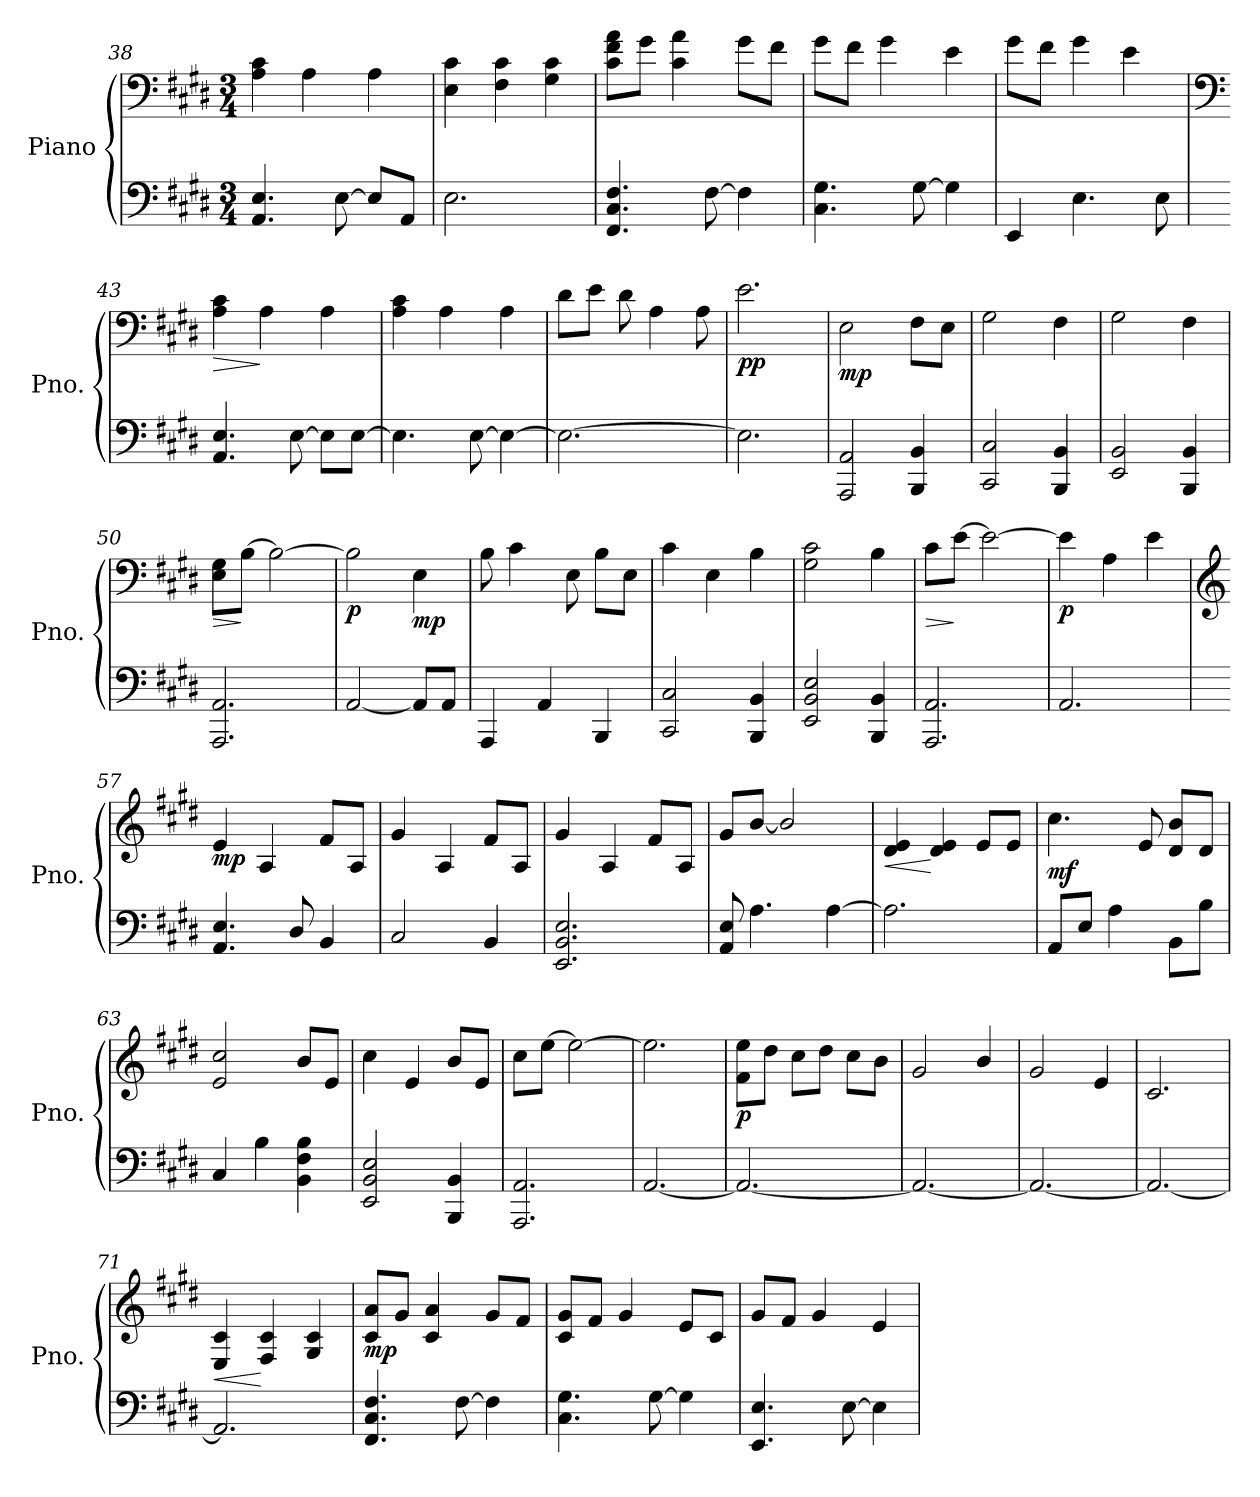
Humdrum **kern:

**kern	**kern	**dynam
*part1	*part1	*part1
*staff2	*staff1	*staff1/2
*I"Piano	*	*
*I'Pno.	*	*
*clefF4	*clefF4	*
*k[f#c#g#d#]	*k[f#c#g#d#]	*
*E:	*E:	*
*M3/4	*M3/4	*
=38	=38	=38
4.E/ 4.AA/	4c#\ 4A\	.
.	4A\	.
[>8E\	.	.
8E/L]	4A\	.
8AA/J	.	.
=39	=39	=39
2.E\	4c#\ 4E\	.
.	4c#\ 4F#\	.
.	4c#\ 4G#\	.
!!LO:LB:g=z
=40	=40	=40
4.F#/ 4.C#/ 4.FF#/	8a\ 8f#\ 8c#\L	.
.	8g#\J	.
.	4a\ 4c#\	.
[>8F#\	.	.
4F#\]	8g#\L	.
.	8f#\J	.
=41	=41	=41
4.G#\ 4.C#\	8g#\L	.
.	8f#\J	.
.	4g#\	.
[>8G#\	.	.
4G#\]	4e\	.
=42	=42	=42
4EE/	8g#\L	.
.	8f#\J	.
4.E\	4g#\	.
.	4e\	.
8E\	.	.
=43	=43	=43
*	*clefF4	*
!	!	!LO:HP:b
4.E/ 4.AA/	4c#\ 4A\	>
.	4A\	]
[>8E\	.	.
8E\L]	4A\	.
[>8E\J	.	.
=44	=44	=44
4.E\]	4c#\ 4A\	.
.	4A\	.
[>8E\	.	.
4E\_>	4A\	.
!!LO:LB:g=z
=45	=45	=45
2.E\_>	8d#\L	.
.	8e\J	.
.	8d#\	.
.	4A\	.
.	8A\	.
=46	=46	=46
!	!	!LO:DY:b
2.E\]	2.e\	pp
=47	=47	=47
!	!	!LO:DY:b
2AA/ 2AAA/	2E\	mp
4BB/ 4BBB/	8F#\L	.
.	8E\J	.
=48	=48	=48
2C#/ 2CC#/	2G#\	.
4BB/ 4BBB/	4F#\	.
=49	=49	=49
2BB/ 2EE/	2G#\	.
4BB/ 4BBB/	4F#\	.
=50	=50	=50
!	!	!LO:HP:b
2.AA/ 2.AAA/	8G#\ 8E\L	>
.	[>8B\J	]
.	2B\_>	.
!!LO:PB:g=z
=51	=51	=51
!	!	!LO:DY:b
[<2AA/	2B\]	p
!	!	!LO:DY:b
8AA/L]	4E\	mp
8AA/J	.	.
=52	=52	=52
4AAA/	8B\	.
.	4c#\	.
4AA/	.	.
.	8E\	.
4BBB/	8B\L	.
.	8E\J	.
=53	=53	=53
2C#/ 2CC#/	4c#\	.
.	4E\	.
4BB/ 4BBB/	4B\	.
=54	=54	=54
2E/ 2BB/ 2EE/	2c#\ 2G#\	.
4BB/ 4BBB/	4B\	.
=55	=55	=55
!	!	!LO:HP:b
2.AA/ 2.AAA/	8c#\L	>
.	[>8e\J	]
.	2e\_>	.
=56	=56	=56
!	!	!LO:DY:b
2.AA/	4e\]	p
.	4A\	.
.	4e\	.
!!LO:LB:g=z
=57	=57	=57
*	*clefG2	*
!	!	!LO:DY:b
4.E/ 4.AA/	4e/	mp
.	4A/	.
8D#/	.	.
4BB/	8f#/L	.
.	8A/J	.
=58	=58	=58
2C#/	4g#/	.
.	4A/	.
4BB/	8f#/L	.
.	8A/J	.
=59	=59	=59
2.E/ 2.BB/ 2.EE/	4g#/	.
.	4A/	.
.	8f#/L	.
.	8A/J	.
=60	=60	=60
8E/ 8AA/	8g#/L	.
4.A\	[<8b/J	.
.	2b/]	.
[>4A\	.	.
=61	=61	=61
!	!	!LO:HP:b
2.A\]	4e/ 4d#/	<
.	4e/ 4d#/	[
.	8e/L	.
.	8e/J	.
!!LO:LB:g=z
=62	=62	=62
!	!	!LO:DY:b
8AA/L	4.cc#\	mf
8E/J	.	.
4A\	.	.
.	8e/	.
8BB\L	8b/ 8d#/L	.
8B\J	8d#/J	.
=63	=63	=63
4C#/	2cc#/ 2e/	.
4B\	.	.
4B\ 4F#\ 4BB\	8b/L	.
.	8e/J	.
=64	=64	=64
2E/ 2BB/ 2EE/	4cc#\	.
.	4e/	.
4BB/ 4BBB/	8b/L	.
.	8e/J	.
=65	=65	=65
2.AA/ 2.AAA/	8cc#\L	.
.	[>8ee\J	.
.	2ee\_>	.
=66	=66	=66
[<2.AA/	2.ee\]	.
!!LO:LB:g=z
=67	=67	=67
!	!	!LO:DY:b
2.AA/_<	8ee\ 8f#\L	p
.	8dd#\J	.
.	8cc#\L	.
.	8dd#\J	.
.	8cc#\L	.
.	8b\J	.
=68	=68	=68
2.AA/_<	2g#/	.
.	4b/	.
=69	=69	=69
2.AA/_<	2g#/	.
.	4e/	.
=70	=70	=70
2.AA/_<	2.c#/	.
=71	=71	=71
!	!	!LO:HP:b
2.AA/]	4c#/ 4E/	<
.	4c#/ 4F#/	[
.	4c#/ 4G#/	.
=72	=72	=72
!	!	!LO:DY:b
4.F#/ 4.C#/ 4.FF#/	8a/ 8c#/L	mp
.	8g#/J	.
.	4a/ 4c#/	.
[>8F#\	.	.
4F#\]	8g#/L	.
.	8f#/J	.
!!LO:LB:g=z
=73	=73	=73
4.G#\ 4.C#\	8g#/ 8c#/L	.
.	8f#/J	.
.	4g#/	.
[>8G#\	.	.
4G#\]	8e/L	.
.	8c#/J	.
=74	=74	=74
4.E/ 4.EE/	8g#/L	.
.	8f#/J	.
.	4g#/	.
[>8E\	.	.
4E\]	4e/	.
=	=	=
*-	*-	*-
